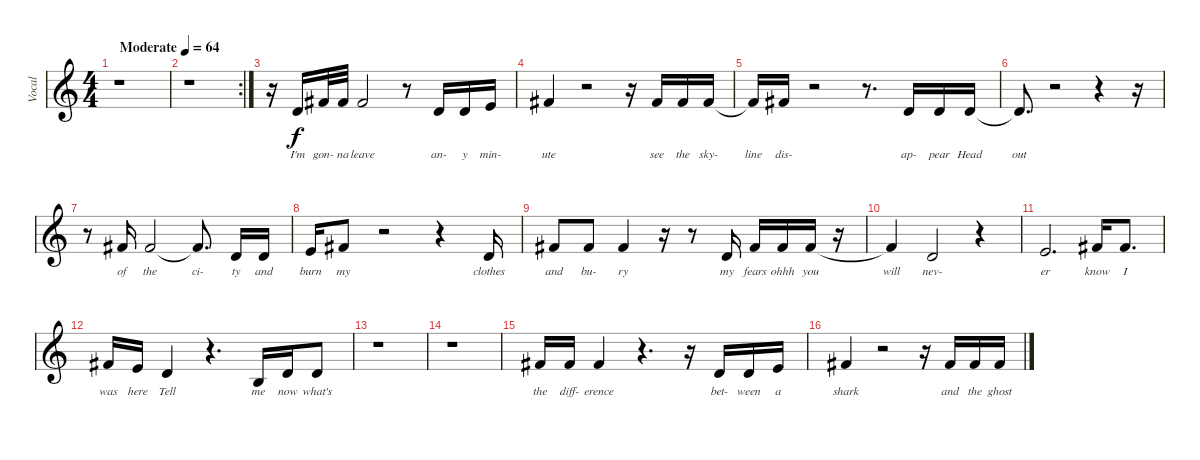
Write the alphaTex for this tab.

\track ("Vocal" "Vocal") {instrument acousticguitarnylon}
\staff {score}
\tuning (E4 B3 G3 D3 A2 E2) {hide}
\ts (4 4)
\tempo (64 "Moderate")
\clef g2
\ks c
r.1{dy f instrument acousticguitarnylon} |
\rc 2
r.1 |
r.16 0.4.16{lyrics (0 "I'm") lyrics (1 "") lyrics (2 "") lyrics (3 "") lyrics (4 "") volume 9} 4.4.32{lyrics (0 "gon-") lyrics (1 "") lyrics (2 "") lyrics (3 "") lyrics (4 "")} 4.4.32{lyrics (0 "na") lyrics (1 "") lyrics (2 "") lyrics (3 "") lyrics (4 "")} 4.4.2{lyrics (0 "leave") lyrics (1 "") lyrics (2 "") lyrics (3 "") lyrics (4 "")} r.8 0.4.16{lyrics (0 "an-") lyrics (1 "") lyrics (2 "") lyrics (3 "") lyrics (4 "")} 0.4.16{lyrics (0 "y") lyrics (1 "") lyrics (2 "") lyrics (3 "") lyrics (4 "")} 2.4.16{lyrics (0 "min-") lyrics (1 "") lyrics (2 "") lyrics (3 "") lyrics (4 "")} |
4.4.4{lyrics (0 "ute") lyrics (1 "") lyrics (2 "") lyrics (3 "") lyrics (4 "")} r.2 r.16 4.4.16{lyrics (0 "see") lyrics (1 "") lyrics (2 "") lyrics (3 "") lyrics (4 "")} 4.4.16{lyrics (0 "the") lyrics (1 "") lyrics (2 "") lyrics (3 "") lyrics (4 "")} 4.4.16{lyrics (0 "sky-") lyrics (1 "") lyrics (2 "") lyrics (3 "") lyrics (4 "")} |
4.4{t}.16{lyrics (0 "line") lyrics (1 "") lyrics (2 "") lyrics (3 "") lyrics (4 "")} 4.4.16{lyrics (0 "dis-") lyrics (1 "") lyrics (2 "") lyrics (3 "") lyrics (4 "")} r.2 r.8{d} 0.4.16{lyrics (0 "ap-") lyrics (1 "") lyrics (2 "") lyrics (3 "") lyrics (4 "")} 0.4.16{lyrics (0 "pear") lyrics (1 "") lyrics (2 "") lyrics (3 "") lyrics (4 "")} 0.4.16{lyrics (0 "Head") lyrics (1 "") lyrics (2 "") lyrics (3 "") lyrics (4 "")} |
0.4{t}.8{d lyrics (0 "out") lyrics (1 "") lyrics (2 "") lyrics (3 "") lyrics (4 "")} r.2 r.4 r.16 |
r.8 4.4.16{lyrics (0 "of") lyrics (1 "") lyrics (2 "") lyrics (3 "") lyrics (4 "")} 4.4.2{lyrics (0 "the") lyrics (1 "") lyrics (2 "") lyrics (3 "") lyrics (4 "")} 4.4{t}.8{d lyrics (0 "ci-") lyrics (1 "") lyrics (2 "") lyrics (3 "") lyrics (4 "")} 0.4.16{lyrics (0 "ty") lyrics (1 "") lyrics (2 "") lyrics (3 "") lyrics (4 "")} 0.4.16{lyrics (0 "and") lyrics (1 "") lyrics (2 "") lyrics (3 "") lyrics (4 "")} |
2.4.16{lyrics (0 "burn") lyrics (1 "") lyrics (2 "") lyrics (3 "") lyrics (4 "")} 4.4.8{lyrics (0 "my") lyrics (1 "") lyrics (2 "") lyrics (3 "") lyrics (4 "")} r.2 r.4 0.4.16{lyrics (0 "clothes") lyrics (1 "") lyrics (2 "") lyrics (3 "") lyrics (4 "")} |
4.4.8{lyrics (0 "and") lyrics (1 "") lyrics (2 "") lyrics (3 "") lyrics (4 "")} 4.4.8{lyrics (0 "bu-") lyrics (1 "") lyrics (2 "") lyrics (3 "") lyrics (4 "")} 4.4.4{lyrics (0 "ry") lyrics (1 "") lyrics (2 "") lyrics (3 "") lyrics (4 "")} r.16 r.8 0.4.16{lyrics (0 "my") lyrics (1 "") lyrics (2 "") lyrics (3 "") lyrics (4 "")} 4.4.16{lyrics (0 "fears") lyrics (1 "") lyrics (2 "") lyrics (3 "") lyrics (4 "")} 4.4.16{lyrics (0 "ohhh") lyrics (1 "") lyrics (2 "") lyrics (3 "") lyrics (4 "")} 4.4.16{lyrics (0 "you") lyrics (1 "") lyrics (2 "") lyrics (3 "") lyrics (4 "")} r.16 |
4.4{t}.4{lyrics (0 "will") lyrics (1 "") lyrics (2 "") lyrics (3 "") lyrics (4 "")} 0.4.2{lyrics (0 "nev-") lyrics (1 "") lyrics (2 "") lyrics (3 "") lyrics (4 "")} r.4 |
2.4.2{d lyrics (0 "er") lyrics (1 "") lyrics (2 "") lyrics (3 "") lyrics (4 "")} 4.4.16{lyrics (0 "know") lyrics (1 "") lyrics (2 "") lyrics (3 "") lyrics (4 "")} 4.4.8{d lyrics (0 "I") lyrics (1 "") lyrics (2 "") lyrics (3 "") lyrics (4 "")} |
4.4.16{lyrics (0 "was") lyrics (1 "") lyrics (2 "") lyrics (3 "") lyrics (4 "")} 2.4.16{lyrics (0 "here") lyrics (1 "") lyrics (2 "") lyrics (3 "") lyrics (4 "")} 0.4.4{lyrics (0 "Tell") lyrics (1 "") lyrics (2 "") lyrics (3 "") lyrics (4 "")} r.4{d} 2.5.16{lyrics (0 "me") lyrics (1 "") lyrics (2 "") lyrics (3 "") lyrics (4 "")} 0.4.16{lyrics (0 "now") lyrics (1 "") lyrics (2 "") lyrics (3 "") lyrics (4 "")} 0.4.8{lyrics (0 "what's") lyrics (1 "") lyrics (2 "") lyrics (3 "") lyrics (4 "")} |
r.1 |
r.1 |
4.4.16{lyrics (0 "the") lyrics (1 "") lyrics (2 "") lyrics (3 "") lyrics (4 "") volume 12} 4.4.16{lyrics (0 "diff-") lyrics (1 "") lyrics (2 "") lyrics (3 "") lyrics (4 "")} 4.4.4{lyrics (0 "erence") lyrics (1 "") lyrics (2 "") lyrics (3 "") lyrics (4 "")} r.4{d} r.16 0.4.16{lyrics (0 "bet-") lyrics (1 "") lyrics (2 "") lyrics (3 "") lyrics (4 "")} 0.4.16{lyrics (0 "ween") lyrics (1 "") lyrics (2 "") lyrics (3 "") lyrics (4 "")} 2.4.16{lyrics (0 "a") lyrics (1 "") lyrics (2 "") lyrics (3 "") lyrics (4 "")} |
4.4.4{lyrics (0 "shark") lyrics (1 "") lyrics (2 "") lyrics (3 "") lyrics (4 "")} r.2 r.16 4.4.16{lyrics (0 "and") lyrics (1 "") lyrics (2 "") lyrics (3 "") lyrics (4 "")} 4.4.16{lyrics (0 "the") lyrics (1 "") lyrics (2 "") lyrics (3 "") lyrics (4 "")} 4.4.16{lyrics (0 "ghost") lyrics (1 "") lyrics (2 "") lyrics (3 "") lyrics (4 "")}
